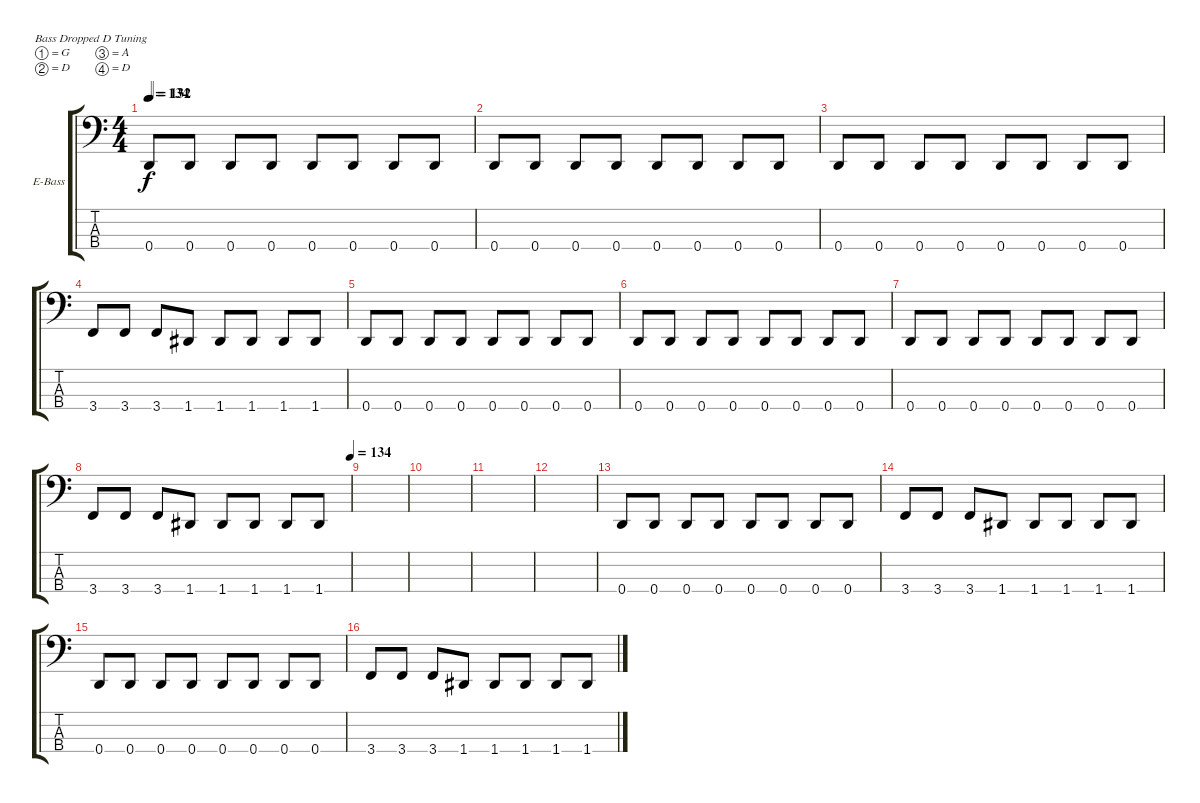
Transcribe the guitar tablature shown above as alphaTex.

\defaultSystemsLayout 4
\bracketExtendMode groupsimilarinstruments
\firstSystemTrackNameOrientation horizontal
\otherSystemsTrackNameOrientation horizontal
\track ("Electric Bass" "E-Bass") {instrument electricbassfinger}
\staff {score tabs}
\tuning (G2 D2 A1 D1)
\ts (4 4)
\tempo 134
\tempo (132 0.00625)
\clef f4
\scale
0.333333
\ks c
0.4.8{dy f} 0.4.8 0.4.8 0.4.8 0.4.8 0.4.8 0.4.8 0.4.8 |
\scale
0.333333 0.4.8 0.4.8 0.4.8 0.4.8 0.4.8 0.4.8 0.4.8 0.4.8 |
\scale
0.333333 0.4.8 0.4.8 0.4.8 0.4.8 0.4.8 0.4.8 0.4.8 0.4.8 |
\scale
0.333333 3.4.8 3.4.8 3.4.8 1.4.8 1.4.8 1.4.8 1.4.8 1.4.8 |
\scale
0.333333 0.4.8 0.4.8 0.4.8 0.4.8 0.4.8 0.4.8 0.4.8 0.4.8 |
0.4.8 0.4.8 0.4.8 0.4.8 0.4.8 0.4.8 0.4.8 0.4.8 |
0.4.8 0.4.8 0.4.8 0.4.8 0.4.8 0.4.8 0.4.8 0.4.8 |
\tempo (134 1)
3.4.8 3.4.8 3.4.8 1.4.8 1.4.8 1.4.8 1.4.8 1.4.8 |
|
|
|
|
0.4.8 0.4.8 0.4.8 0.4.8 0.4.8 0.4.8 0.4.8 0.4.8 |
3.4.8 3.4.8 3.4.8 1.4.8 1.4.8 1.4.8 1.4.8 1.4.8 |
0.4.8 0.4.8 0.4.8 0.4.8 0.4.8 0.4.8 0.4.8 0.4.8 |
3.4.8 3.4.8 3.4.8 1.4.8 1.4.8 1.4.8 1.4.8 1.4.8
